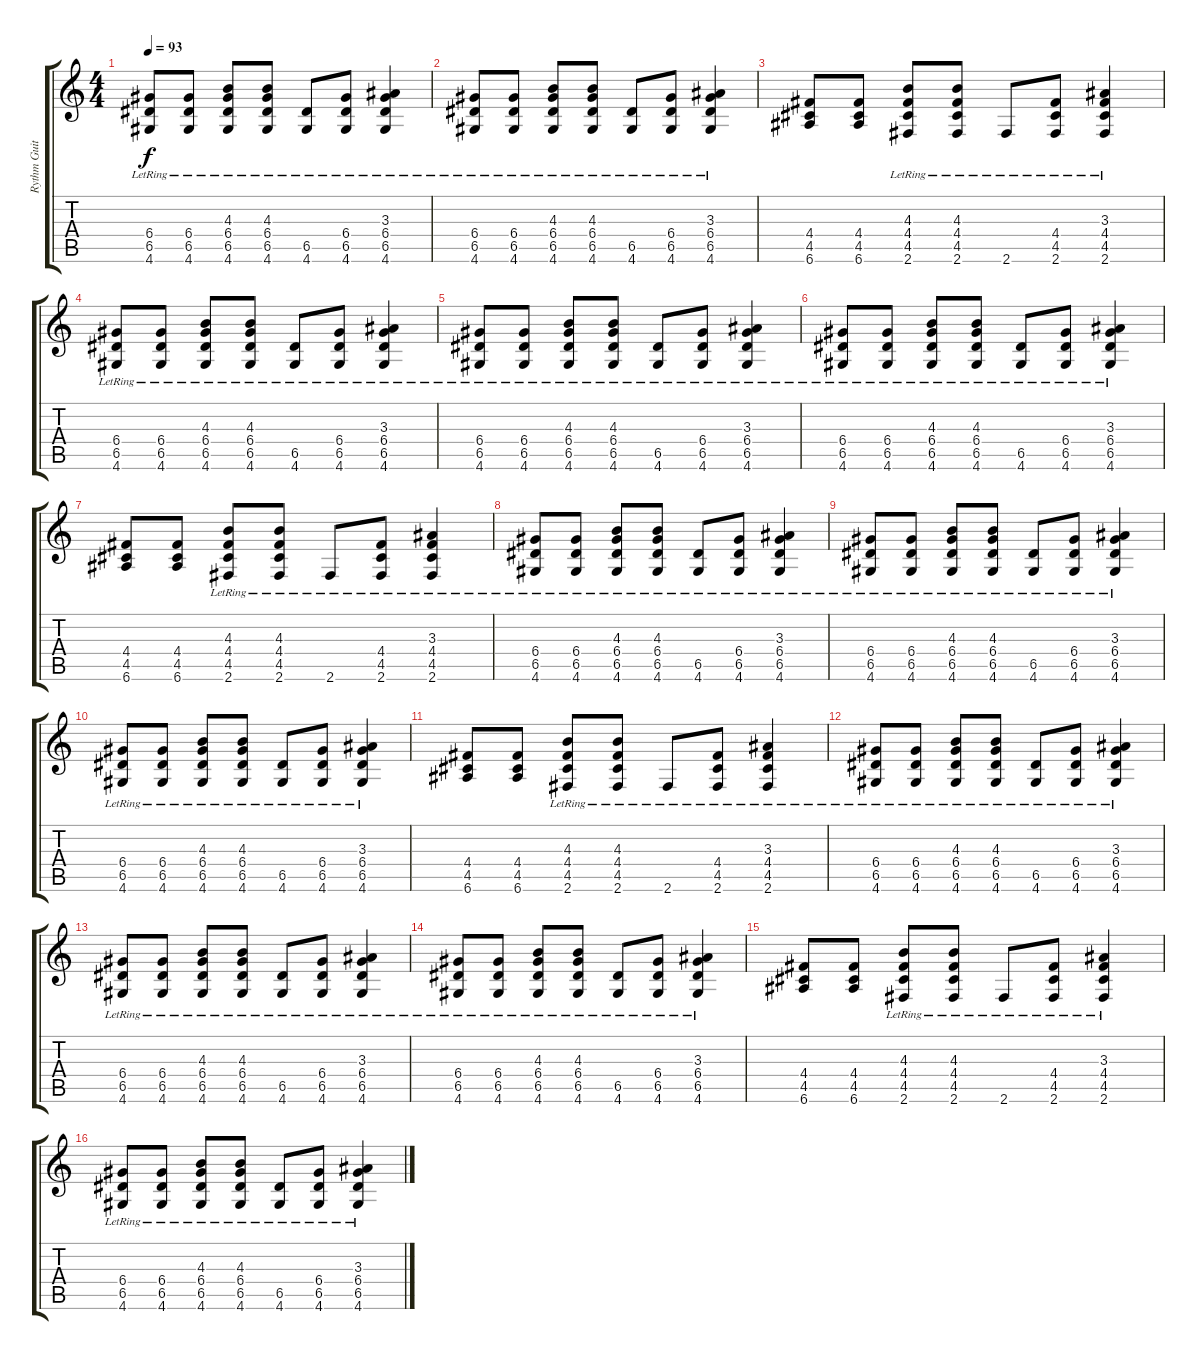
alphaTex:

\track ("Rythm Guitar" "Rythm Guit") {instrument electricguitarclean}
\staff {score tabs}
\tuning (E4 B3 G3 D3 A2 E2) {hide}
\ts (4 4)
\tempo 93
\clef g2
\ks c
(6.4 6.5{lr} 4.6{lr}).8{dy f} (6.4 6.5{lr} 4.6{lr}).8 (4.3 6.4{lr} 6.5{lr} 4.6{lr}).8 (4.3{lr} 6.4 6.5 4.6).8 (6.5 4.6{lr}).8 (6.4 6.5{lr} 4.6{lr}).8 (3.3{lr} 6.4{lr} 6.5{lr} 4.6{lr}).4 |
(6.4 6.5{lr} 4.6{lr}).8 (6.4 6.5{lr} 4.6{lr}).8 (4.3 6.4{lr} 6.5{lr} 4.6{lr}).8 (4.3{lr} 6.4 6.5 4.6).8 (6.5 4.6{lr}).8 (6.4 6.5{lr} 4.6{lr}).8 (3.3{lr} 6.4{lr} 6.5{lr} 4.6{lr}).4 |
(4.4 4.5 6.6).8 (4.4 4.5 6.6).8 (4.3 4.4{lr} 4.5{lr} 2.6{lr}).8 (4.3{lr} 4.4 4.5 2.6).8 2.6{lr}.8 (4.4 4.5 2.6{lr}).8 (3.3{lr} 4.4{lr} 4.5{lr} 2.6{lr}).4 |
(6.4 6.5{lr} 4.6{lr}).8 (6.4 6.5{lr} 4.6{lr}).8 (4.3 6.4{lr} 6.5{lr} 4.6{lr}).8 (4.3{lr} 6.4 6.5 4.6).8 (6.5 4.6{lr}).8 (6.4 6.5{lr} 4.6{lr}).8 (3.3{lr} 6.4{lr} 6.5{lr} 4.6{lr}).4 |
(6.4 6.5{lr} 4.6{lr}).8 (6.4 6.5{lr} 4.6{lr}).8 (4.3 6.4{lr} 6.5{lr} 4.6{lr}).8 (4.3{lr} 6.4 6.5 4.6).8 (6.5 4.6{lr}).8 (6.4 6.5{lr} 4.6{lr}).8 (3.3{lr} 6.4{lr} 6.5{lr} 4.6{lr}).4 |
(6.4 6.5{lr} 4.6{lr}).8 (6.4 6.5{lr} 4.6{lr}).8 (4.3 6.4{lr} 6.5{lr} 4.6{lr}).8 (4.3{lr} 6.4 6.5 4.6).8 (6.5 4.6{lr}).8 (6.4 6.5{lr} 4.6{lr}).8 (3.3{lr} 6.4{lr} 6.5{lr} 4.6{lr}).4 |
(4.4 4.5 6.6).8 (4.4 4.5 6.6).8 (4.3 4.4{lr} 4.5{lr} 2.6{lr}).8 (4.3{lr} 4.4 4.5 2.6).8 2.6{lr}.8 (4.4 4.5 2.6{lr}).8 (3.3{lr} 4.4{lr} 4.5{lr} 2.6{lr}).4 |
(6.4 6.5{lr} 4.6{lr}).8 (6.4 6.5{lr} 4.6{lr}).8 (4.3 6.4{lr} 6.5{lr} 4.6{lr}).8 (4.3{lr} 6.4 6.5 4.6).8 (6.5 4.6{lr}).8 (6.4 6.5{lr} 4.6{lr}).8 (3.3{lr} 6.4{lr} 6.5{lr} 4.6{lr}).4 |
(6.4 6.5{lr} 4.6{lr}).8 (6.4 6.5{lr} 4.6{lr}).8 (4.3 6.4{lr} 6.5{lr} 4.6{lr}).8 (4.3{lr} 6.4 6.5 4.6).8 (6.5 4.6{lr}).8 (6.4 6.5{lr} 4.6{lr}).8 (3.3{lr} 6.4{lr} 6.5{lr} 4.6{lr}).4 |
(6.4 6.5{lr} 4.6{lr}).8 (6.4 6.5{lr} 4.6{lr}).8 (4.3 6.4{lr} 6.5{lr} 4.6{lr}).8 (4.3{lr} 6.4 6.5 4.6).8 (6.5 4.6{lr}).8 (6.4 6.5{lr} 4.6{lr}).8 (3.3{lr} 6.4{lr} 6.5{lr} 4.6{lr}).4 |
(4.4 4.5 6.6).8 (4.4 4.5 6.6).8 (4.3 4.4{lr} 4.5{lr} 2.6{lr}).8 (4.3{lr} 4.4 4.5 2.6).8 2.6{lr}.8 (4.4 4.5 2.6{lr}).8 (3.3{lr} 4.4{lr} 4.5{lr} 2.6{lr}).4 |
(6.4 6.5{lr} 4.6{lr}).8 (6.4 6.5{lr} 4.6{lr}).8 (4.3 6.4{lr} 6.5{lr} 4.6{lr}).8 (4.3{lr} 6.4 6.5 4.6).8 (6.5 4.6{lr}).8 (6.4 6.5{lr} 4.6{lr}).8 (3.3{lr} 6.4{lr} 6.5{lr} 4.6{lr}).4 |
(6.4 6.5{lr} 4.6{lr}).8 (6.4 6.5{lr} 4.6{lr}).8 (4.3 6.4{lr} 6.5{lr} 4.6{lr}).8 (4.3{lr} 6.4 6.5 4.6).8 (6.5 4.6{lr}).8 (6.4 6.5{lr} 4.6{lr}).8 (3.3{lr} 6.4{lr} 6.5{lr} 4.6{lr}).4 |
(6.4 6.5{lr} 4.6{lr}).8 (6.4 6.5{lr} 4.6{lr}).8 (4.3 6.4{lr} 6.5{lr} 4.6{lr}).8 (4.3{lr} 6.4 6.5 4.6).8 (6.5 4.6{lr}).8 (6.4 6.5{lr} 4.6{lr}).8 (3.3{lr} 6.4{lr} 6.5{lr} 4.6{lr}).4 |
(4.4 4.5 6.6).8 (4.4 4.5 6.6).8 (4.3 4.4{lr} 4.5{lr} 2.6{lr}).8 (4.3{lr} 4.4 4.5 2.6).8 2.6{lr}.8 (4.4 4.5 2.6{lr}).8 (3.3{lr} 4.4{lr} 4.5{lr} 2.6{lr}).4 |
(6.4 6.5{lr} 4.6{lr}).8 (6.4 6.5{lr} 4.6{lr}).8 (4.3 6.4{lr} 6.5{lr} 4.6{lr}).8 (4.3{lr} 6.4 6.5 4.6).8 (6.5 4.6{lr}).8 (6.4 6.5{lr} 4.6{lr}).8 (3.3{lr} 6.4{lr} 6.5{lr} 4.6{lr}).4
